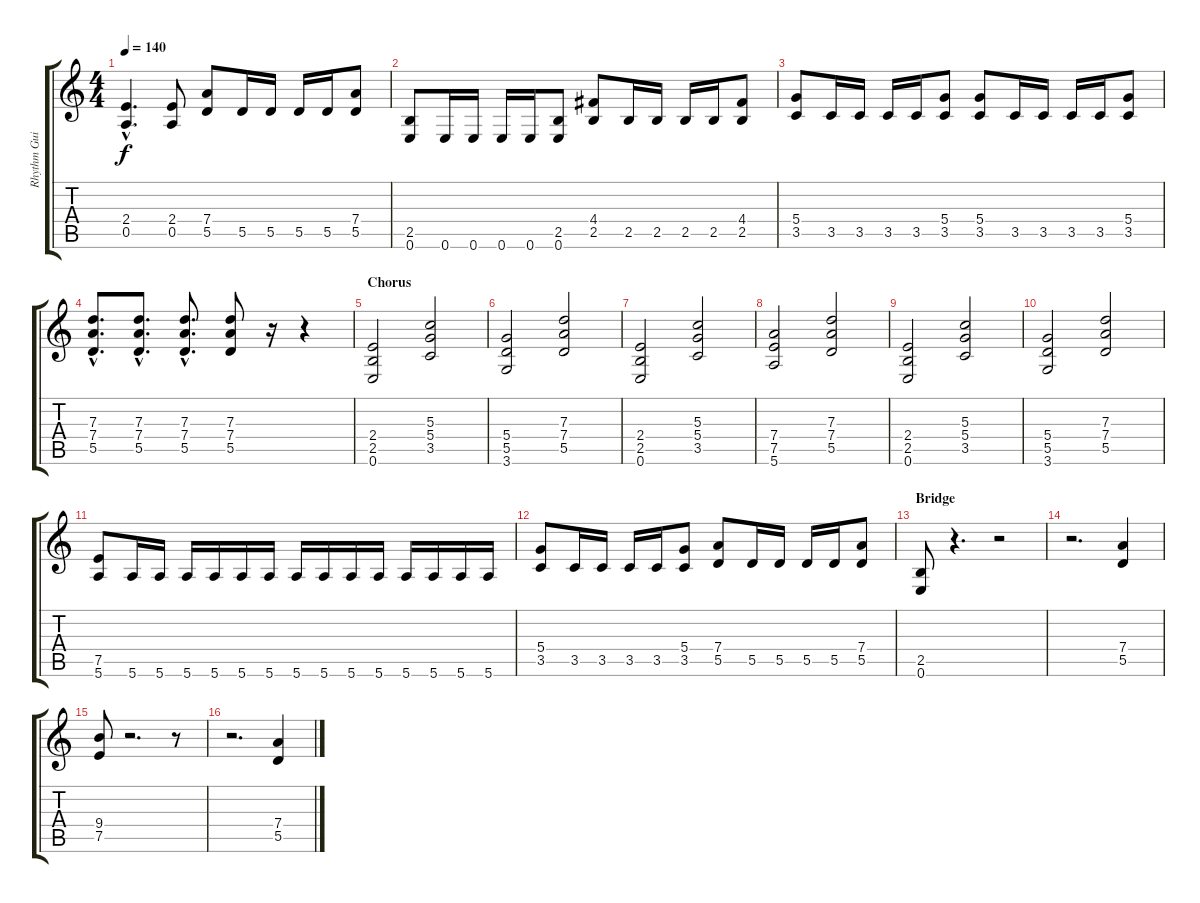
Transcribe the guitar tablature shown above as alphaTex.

\track ("Rhythm Guitar 1" "Rhythm Gui") {instrument overdrivenguitar}
\staff {score tabs}
\tuning (E4 B3 G3 D3 A2 E2) {hide}
\ts (4 4)
\tempo 140
\clef g2
\ks c
(2.4{hac} 0.5{hac}).4{d dy f} (2.4 0.5).8 (7.4 5.5).8 5.5.16 5.5.16 5.5.16 5.5.16 (7.4 5.5).8 |
(2.5 0.6).8 0.6.16 0.6.16 0.6.16 0.6.16 (2.5 0.6).8 (4.4 2.5).8 2.5.16 2.5.16 2.5.16 2.5.16 (4.4 2.5).8 |
(5.4 3.5).8 3.5.16 3.5.16 3.5.16 3.5.16 (5.4 3.5).8 (5.4 3.5).8 3.5.16 3.5.16 3.5.16 3.5.16 (5.4 3.5).8 |
(7.3{hac} 7.4{hac} 5.5{hac}).8{d} (7.3{hac} 7.4{hac} 5.5{hac}).8{d} (7.3{hac} 7.4{hac} 5.5{hac}).8{d} (7.3 7.4 5.5).8 r.16 r.4 |
\section ("" "Chorus")
(2.4 2.5 0.6).2 (5.3 5.4 3.5).2 |
(5.4 5.5 3.6).2 (7.3 7.4 5.5).2 |
(2.4 2.5 0.6).2 (5.3 5.4 3.5).2 |
(7.4 7.5 5.6).2 (7.3 7.4 5.5).2 |
(2.4 2.5 0.6).2 (5.3 5.4 3.5).2 |
(5.4 5.5 3.6).2 (7.3 7.4 5.5).2 |
(7.5 5.6).8 5.6.16 5.6.16 5.6.16 5.6.16 5.6.16 5.6.16 5.6.16 5.6.16 5.6.16 5.6.16 5.6.16 5.6.16 5.6.16 5.6.16 |
(5.4 3.5).8 3.5.16 3.5.16 3.5.16 3.5.16 (5.4 3.5).8 (7.4 5.5).8 5.5.16 5.5.16 5.5.16 5.5.16 (7.4 5.5).8 |
\section ("" "Bridge")
(2.5 0.6).8 r.4{d} r.2 |
r.2{d} (7.4 5.5).4 |
(9.4 7.5).8 r.2{d} r.8 |
r.2{d} (7.4 5.5).4
